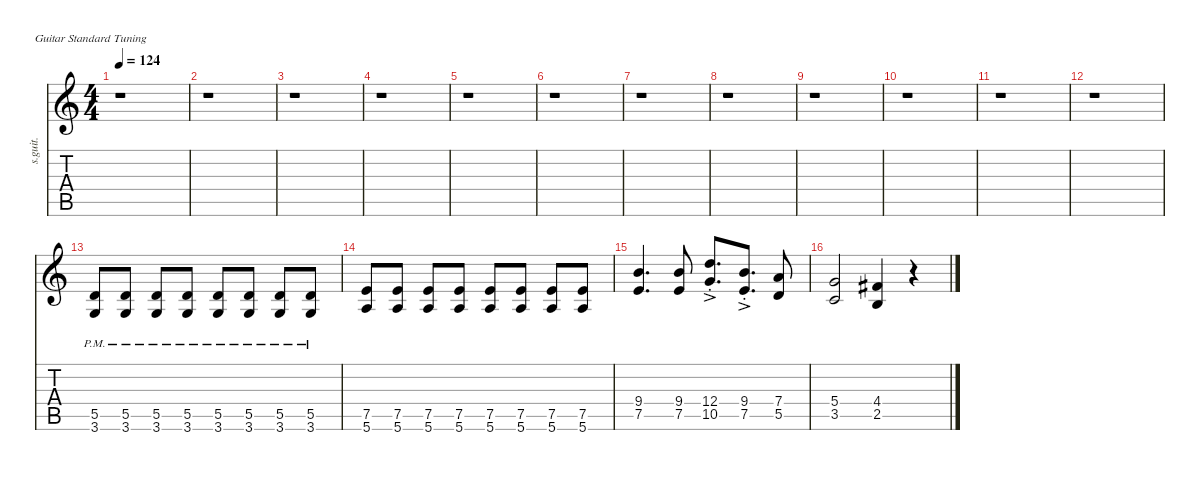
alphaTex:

\defaultSystemsLayout 4
\hideDynamics
\bracketExtendMode nobrackets
\track ("Jack White (Lead Guitar)" "s.guit.") {instrument overdrivenguitar}
\staff {score tabs}
\tuning (E4 B3 G3 D3 A2 E2)
\ts (4 4)
\tempo 124
\clef g2
\ks c
r.1{dy mf} |
r.1 |
r.1 |
r.1 |
r.1 |
r.1 |
r.1 |
r.1 |
r.1 |
r.1 |
r.1 |
r.1 |
(5.5{pm} 3.6{pm}).8{lyrics (0 "") lyrics (1 "") lyrics (2 "") lyrics (3 "") lyrics (4 "")} (5.5{pm} 3.6{pm}).8{lyrics (0 "") lyrics (1 "") lyrics (2 "") lyrics (3 "") lyrics (4 "")} (5.5{pm} 3.6{pm}).8{lyrics (0 "") lyrics (1 "") lyrics (2 "") lyrics (3 "") lyrics (4 "")} (5.5{pm} 3.6{pm}).8{lyrics (0 "") lyrics (1 "") lyrics (2 "") lyrics (3 "") lyrics (4 "")} (5.5{pm} 3.6{pm}).8{lyrics (0 "") lyrics (1 "") lyrics (2 "") lyrics (3 "") lyrics (4 "")} (5.5{pm} 3.6{pm}).8{lyrics (0 "") lyrics (1 "") lyrics (2 "") lyrics (3 "") lyrics (4 "")} (5.5{pm} 3.6{pm}).8{lyrics (0 "") lyrics (1 "") lyrics (2 "") lyrics (3 "") lyrics (4 "")} (5.5{pm} 3.6{pm}).8{lyrics (0 "") lyrics (1 "") lyrics (2 "") lyrics (3 "") lyrics (4 "")} |
(7.5 5.6).8{lyrics (0 "") lyrics (1 "") lyrics (2 "") lyrics (3 "") lyrics (4 "")} (7.5 5.6).8{lyrics (0 "") lyrics (1 "") lyrics (2 "") lyrics (3 "") lyrics (4 "")} (7.5 5.6).8{lyrics (0 "") lyrics (1 "") lyrics (2 "") lyrics (3 "") lyrics (4 "")} (7.5 5.6).8{lyrics (0 "") lyrics (1 "") lyrics (2 "") lyrics (3 "") lyrics (4 "")} (7.5 5.6).8{lyrics (0 "") lyrics (1 "") lyrics (2 "") lyrics (3 "") lyrics (4 "")} (7.5 5.6).8{lyrics (0 "") lyrics (1 "") lyrics (2 "") lyrics (3 "") lyrics (4 "")} (7.5 5.6).8{lyrics (0 "") lyrics (1 "") lyrics (2 "") lyrics (3 "") lyrics (4 "")} (7.5 5.6).8{lyrics (0 "") lyrics (1 "") lyrics (2 "") lyrics (3 "") lyrics (4 "")} |
(7.5 9.4).4{d lyrics (0 "") lyrics (1 "") lyrics (2 "") lyrics (3 "") lyrics (4 "")} (7.5 9.4).8{lyrics (0 "") lyrics (1 "") lyrics (2 "") lyrics (3 "") lyrics (4 "")} (10.5{ac st} 12.4).8{d lyrics (0 "") lyrics (1 "") lyrics (2 "") lyrics (3 "") lyrics (4 "") dy p} (7.5{ac st} 9.4).8{d lyrics (0 "") lyrics (1 "") lyrics (2 "") lyrics (3 "") lyrics (4 "")} (5.5 7.4).8{lyrics (0 "") lyrics (1 "") lyrics (2 "") lyrics (3 "") lyrics (4 "")} |
(3.5 5.4).2{lyrics (0 "") lyrics (1 "") lyrics (2 "") lyrics (3 "") lyrics (4 "") dy mf} (2.5 4.4{acc #}).4{lyrics (0 "") lyrics (1 "") lyrics (2 "") lyrics (3 "") lyrics (4 "")} r.4
